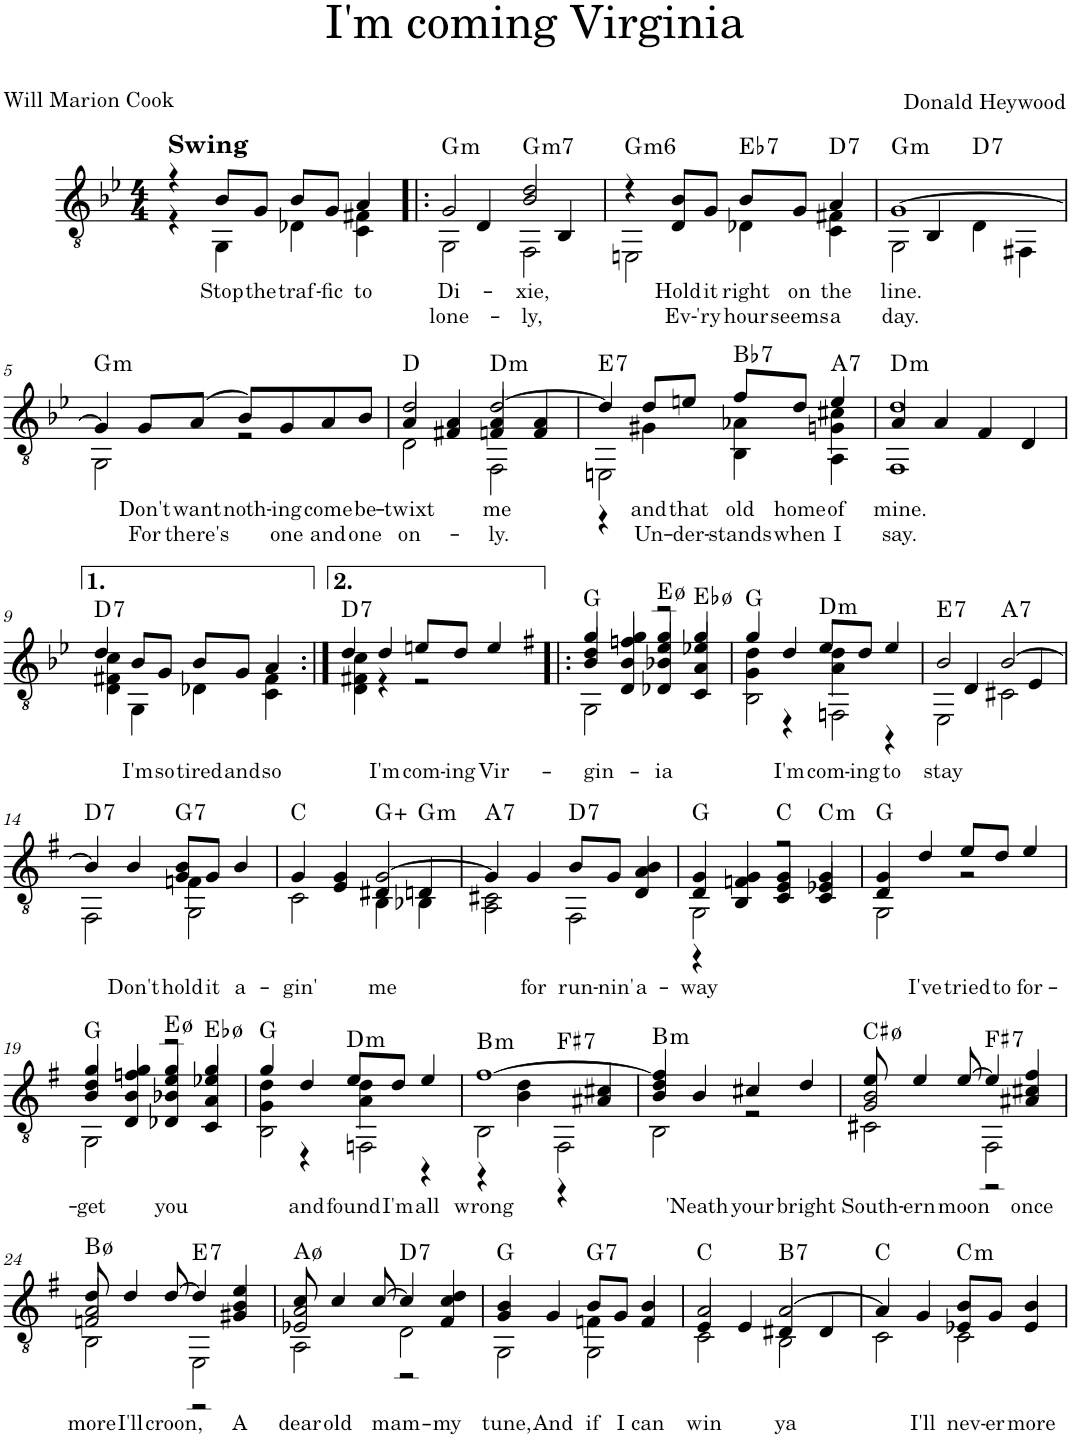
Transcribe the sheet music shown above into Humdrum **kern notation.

**kern	**text	**text	**harte
*part1	*part1	*part1	*part1
*staff1	*staff1	*staff1	*
*I"Classical Guitar	*	*	*
*I'Guit.	*	*	*
*clefGv2	*	*	*
*k[b-e-]	*	*	*
*g:	*	*	*
*M4/4	*	*	*
=1	=1	=1	=1
*^	*	*	*
!LO:TX:a:B:t=Swing	!	!	!	!
4r	4r	.	.	.
!	!	!LO:LY:b	!	!
8B-/L	4GG\	Stop	.	.
!	!	!LO:LY:b	!	!
8G/J	.	the	.	.
!	!	!LO:LY:b	!	!
8B-/L	4D-X\	traf-	.	.
!	!	!LO:LY:b	!	!
8G/J	.	-fic	.	.
!	!	!LO:LY:b	!	!
4A/	4C\ 4F#X\	to	.	.
=2!|:	=2!|:	=2!|:	=2!|:	=2!|:
!	!	!LO:LY:b	!LO:LY:b	!LO:H:kt=m
*	*^	*	*	*
2G/	2GG\	4ryy	Di-	lone-	G:min
.	.	4D/	.	.	.
!	!	!	!LO:LY:b	!LO:LY:b	!LO:H:kt=m7
2B-/ 2d/	2FF\	4ryy	-xie,	-ly,	G:min7
.	.	4BB-/	.	.	.
=3	=3	=3	=3	=3	=3
!	!	!	!	!	!LO:H:kt=m6
4r	2EEn\	4ryy	.	.	G:min6
!	!	!	!LO:LY:b	!LO:LY:b	!
8B-/L	.	4D/	Hold	Ev-	.
!	!	!	!LO:LY:b	!LO:LY:b	!
8G/J	.	.	it	-'ry	.
!	!	!	!LO:LY:b	!LO:LY:b	!LO:H:kt=7
8B-/L	4D-X\	4ryy	right	hour	Eb:7
!	!	!	!LO:LY:b	!LO:LY:b	!
8G/J	.	.	on	seems	.
!	!	!	!LO:LY:b	!LO:LY:b	!LO:H:kt=7
4A/	4C\ 4F#X\	4ryy	the	a	D:7
=4	=4	=4	=4	=4	=4
!	!	!	!LO:LY:b	!LO:LY:b	!LO:H:kt=m
[1G	2GG\	4ryy	line.	day.	G:min
.	.	4BB-/	.	.	.
!	!	!	!	!	!LO:H:kt=7
.	4D\	2ryy	.	.	D:7
.	4FF#X\	.	.	.	.
*	*v	*v	*	*	*
!!LO:LB:g=z
=5	=5	=5	=5	=5
!	!	!	!	!LO:H:kt=m
4G/]	2GG\	.	.	G:min
!	!	!LO:LY:b	!LO:LY:b	!
8G/L	.	Don't	For	.
!	!	!LO:LY:b	!LO:LY:b	!
(8A/J	.	want	there's	.
!	!	!LO:LY:b	!	!
8B-/L)	2r	noth-	.	.
!	!	!LO:LY:b	!LO:LY:b	!
8G/	.	-ing	one	.
!	!	!LO:LY:b	!LO:LY:b	!
8A/	.	come	and	.
!	!	!LO:LY:b	!LO:LY:b	!
8B-/J	.	be-	one	.
*v	*v	*	*	*
=6	=6	=6	=6
!	!LO:LY:b	!LO:LY:b	!
*^	*	*	*
*	*^	*	*	*
2d/	2D\	4A/	-twixt	on-	D:maj
.	.	4F#X/ 4A/	.	.	.
!	!	!	!LO:LY:b	!LO:LY:b	!LO:H:kt=m
[2d/	2FF\	4Fn/ 4A/	me	-ly.	D:min
.	.	4F/ 4A/	.	.	.
=7	=7	=7	=7	=7	=7
!	!	!	!	!	!LO:H:kt=7
4d/]	2EEn\	4r	.	.	E:7
!	!	!	!LO:LY:b	!LO:LY:b	!
8d/L	.	4G#X\	and	Un-	.
!	!	!	!LO:LY:b	!LO:LY:b	!
8en/J	.	.	that	-der-	.
!	!	!	!LO:LY:b	!LO:LY:b	!LO:H:kt=7
8f/L	4BB-\	4A-X\	old	-stands	Bb:7
!	!	!	!LO:LY:b	!LO:LY:b	!
8d/J	.	.	home	when	.
!	!	!	!LO:LY:b	!LO:LY:b	!LO:H:kt=7
4e/	4AA\	4Gn\ 4c#X\	of	I	A:7
=8	=8	=8	=8	=8	=8
!	!	!	!LO:LY:b	!LO:LY:b	!LO:H:kt=m
1d	1FF	4A/	mine.	say.	D:min
.	.	4A/	.	.	.
.	.	4F/	.	.	.
.	.	4D/	.	.	.
!!LO:LB:g=z	!!	!!
=9	=9	=9	=9	=9	=9
!	!	!	!	!	!LO:H:kt=7
*	*v	*v	*	*	*
4d/	4D\ 4F#X\ 4c\	.	.	D:7
!	!	!LO:LY:b	!	!
8B-/L	4GG\	I'm	.	.
!	!	!LO:LY:b	!	!
8G/J	.	so	.	.
!	!	!LO:LY:b	!	!
8B-/L	4D-X\	tired	.	.
!	!	!LO:LY:b	!	!
8G/J	.	and	.	.
!	!	!LO:LY:b	!	!
4A/	4C\ 4F#\	so	.	.
=10:|!	=10:|!	=10:|!	=10:|!	=10:|!
!	!	!	!	!LO:H:kt=7
4d/	4D\ 4F#X\ 4c\	.	.	D:7
!	!	!LO:LY:b	!	!
4d/	4r	I'm	.	.
!	!	!LO:LY:b	!	!
8en/L	2r	com-	.	.
!	!	!LO:LY:b	!	!
8d/J	.	-ing	.	.
!	!	!LO:LY:b	!	!
4e/	.	Vir-	.	.
*v	*v	*	*	*
=11!|:	=11!|:	=11!|:	=11!|:
*k[f#]	*	*	*
*G:	*	*	*
!	!LO:LY:b	!	!
*^	*	*	*
*	*^	*	*	*
4g/	2GG\	4B/ 4d/	-gin-	.	G:maj
4g/	.	4D/ 4B/ 4fn/	.	.	.
!	!	!	!LO:LY:b	!	!
4g/	2r	4D-X/ 4B-X/ 4e/	ia	.	E:hdim7
4g/	.	4C/ 4A/ 4e-X/	.	.	Eb:hdim7
=12	=12	=12	=12	=12	=12
4g/	2BB\	4G\ 4d\	.	.	G:maj
!	!	!	!LO:LY:b	!	!
4d/	.	4r	I'm	.	.
!	!	!	!LO:LY:b	!	!LO:H:kt=m
8e/L	2FFn\	4A\ 4d\	com-	.	D:min
!	!	!	!LO:LY:b	!	!
8d/J	.	.	-ing	.	.
!	!	!	!LO:LY:b	!	!
4e/	.	4r	to	.	.
=13	=13	=13	=13	=13	=13
!	!	!	!LO:LY:b	!	!LO:H:kt=7
2B/	2EE\	4ryy	stay	.	E:7
.	.	4D/	.	.	.
!	!	!	!	!	!LO:H:kt=7
[2B/	2C#X\	4ryy	.	.	A:7
.	.	4E/	.	.	.
!!LO:LB:g=z	!!	!!
=14	=14	=14	=14	=14	=14
!	!	!	!	!	!LO:H:kt=7
4B/]	2FF#\	2ryy	.	.	D:7
!	!	!	!LO:LY:b	!	!
4B/	.	.	Don't	.	.
!	!	!	!LO:LY:b	!	!LO:H:kt=7
8G/ 8B/L	2GG\	4Fn\	hold	.	G:7
!	!	!	!LO:LY:b	!	!
8G/J	.	.	it	.	.
!	!	!	!LO:LY:b	!	!
4B/	.	4ryy	a-	.	.
=15	=15	=15	=15	=15	=15
!	!	!	!LO:LY:b	!	!
4G/	2C\	2ryy	-gin'	.	C:maj
4E/ 4G/	.	.	.	.	.
!	!	!	!LO:LY:b	!	!
[2G/	4BB\	4D#X/	me	.	G:aug
!	!	!	!	!	!LO:H:kt=m
.	4BB-X\	4Dn/	.	.	G:min
=16	=16	=16	=16	=16	=16
!	!	!	!	!	!LO:H:kt=7
*	*v	*v	*	*	*
4G/]	2AA\ 2C#X\	.	.	A:7
!	!	!LO:LY:b	!	!
4G/	.	for	.	.
!	!	!LO:LY:b	!	!LO:H:kt=7
8B/L	2FF#\	run-	.	D:7
!	!	!LO:LY:b	!	!
8G/J	.	-nin'	.	.
!	!	!LO:LY:b	!	!
4D/ 4A/ 4B/	.	a-	.	.
*v	*v	*	*	*
=17	=17	=17	=17
!	!LO:LY:b	!	!
*^	*	*	*
*	*^	*	*	*
4D/ 4G/	2GG\	4r	-way	.	G:maj
4Fn/ 4G/	.	4BB/	.	.	.
4E/ 4G/	2r	4C/	.	.	C:maj
!	!	!	!	!	!LO:H:kt=m
4E-X/ 4G/	.	4C/	.	.	C:min
*	*v	*v	*	*	*
=18	=18	=18	=18	=18
4D/ 4G/	2GG\	.	.	G:maj
!	!	!LO:LY:b	!	!
4d/	.	I've	.	.
!	!	!LO:LY:b	!	!
8e/L	2r	tried	.	.
!	!	!LO:LY:b	!	!
8d/J	.	to	.	.
!	!	!LO:LY:b	!	!
4e/	.	for-	.	.
*v	*v	*	*	*
!!LO:LB:g=z
=19	=19	=19	=19
!	!LO:LY:b	!	!
*^	*	*	*
*	*^	*	*	*
4g/	2GG\	4B/ 4d/	-get	.	G:maj
4g/	.	4D/ 4B/ 4fn/	.	.	.
!	!	!	!LO:LY:b	!	!
4g/	2r	4D-X/ 4B-X/ 4e/	you	.	E:hdim7
4g/	.	4C/ 4A/ 4e-X/	.	.	Eb:hdim7
=20	=20	=20	=20	=20	=20
4g/	2BB\	4G\ 4d\	.	.	G:maj
!	!	!	!LO:LY:b	!	!
4d/	.	4r	and	.	.
!	!	!	!LO:LY:b	!	!LO:H:kt=m
8e/L	2FFn\	4A\ 4d\	found	.	D:min
!	!	!	!LO:LY:b	!	!
8d/J	.	.	I'm	.	.
!	!	!	!LO:LY:b	!	!
4e/	.	4r	all	.	.
=21	=21	=21	=21	=21	=21
!	!	!	!LO:LY:b	!	!LO:H:kt=m
[1f#	2BB\	4r	wrong	.	B:min
.	.	4B\ 4d\	.	.	.
!	!	!	!	!	!LO:H:kt=7
.	2FF#\	4r	.	.	F#:7
.	.	4A#X/ 4c#X/	.	.	.
=22	=22	=22	=22	=22	=22
!	!	!	!	!	!LO:H:kt=m
*	*v	*v	*	*	*
4B/ 4d/ 4f#/]	2BB\	.	.	B:min
!	!	!LO:LY:b	!	!
4B/	.	'Neath	.	.
!	!	!LO:LY:b	!	!
4c#X/	2r	your	.	.
!	!	!LO:LY:b	!	!
4d/	.	bright	.	.
*v	*v	*	*	*
=23	=23	=23	=23
!	!LO:LY:b	!	!
*^	*	*	*
*	*^	*	*	*
8e/	2C#X\	2G/ 2B/	South-	.	C#:hdim7
!	!	!	!LO:LY:b	!	!
4e/	.	.	-ern	.	.
!	!	!	!LO:LY:b	!	!
[8e/	.	.	moon	.	.
!	!	!	!	!	!LO:H:kt=7
4e/]	2FF#\	2r	.	.	F#:7
!	!	!	!LO:LY:b	!	!
4A#X/ 4c#X/ 4f#/	.	.	once	.	.
!!LO:LB:g=z	!!	!!
=24	=24	=24	=24	=24	=24
!	!	!	!LO:LY:b	!	!
8d/	2BB\	2Fn/ 2A/	more	.	B:hdim7
!	!	!	!LO:LY:b	!	!
4d/	.	.	I'll	.	.
!	!	!	!LO:LY:b	!	!
[8d/	.	.	croon,	.	.
!	!	!	!	!	!LO:H:kt=7
4d/]	2EE\	2r	.	.	E:7
!	!	!	!LO:LY:b	!	!
4G#X/ 4B/ 4e/	.	.	A	.	.
=25	=25	=25	=25	=25	=25
!	!	!	!LO:LY:b	!	!
8c/	2AA\	2E-X/ 2A/	dear	.	A:hdim7
!	!	!	!LO:LY:b	!	!
4c/	.	.	old	.	.
!	!	!	!LO:LY:b	!	!
[8c/	.	.	mam-	.	.
!	!	!	!	!	!LO:H:kt=7
4c/]	2D\	2r	.	.	D:7
!	!	!	!LO:LY:b	!	!
4F#/ 4c/ 4d/	.	.	my	.	.
=26	=26	=26	=26	=26	=26
!	!	!	!LO:LY:b	!	!
4G/ 4B/	2GG\	2ryy	tune,	.	G:maj
!	!	!	!LO:LY:b	!	!
4G/	.	.	And	.	.
!	!	!	!LO:LY:b	!	!LO:H:kt=7
8B/L	2GG\	4Fn\	if	.	G:7
!	!	!	!LO:LY:b	!	!
8G/J	.	.	I	.	.
!	!	!	!LO:LY:b	!	!
4B/	.	4F/	can	.	.
=27	=27	=27	=27	=27	=27
!	!	!	!LO:LY:b	!	!
2A/	2C\	4E/	win	.	C:maj
.	.	4E/	.	.	.
!	!	!	!LO:LY:b	!	!LO:H:kt=7
[2A/	2BB\	4D#X/	ya	.	B:7
.	.	4D#/	.	.	.
=28	=28	=28	=28	=28	=28
4A/]	2C\	2ryy	.	.	C:maj
!	!	!	!LO:LY:b	!	!
4G/	.	.	I'll	.	.
!	!	!	!LO:LY:b	!	!LO:H:kt=m
8B/L	2C\	4E-X/	nev-	.	C:min
!	!	!	!LO:LY:b	!	!
8G/J	.	.	-er	.	.
!	!	!	!LO:LY:b	!	!
4B/	.	4E-/	more	.	.
*v	*v	*v	*	*	*
=	=	=	=
*-	*-	*-	*-
